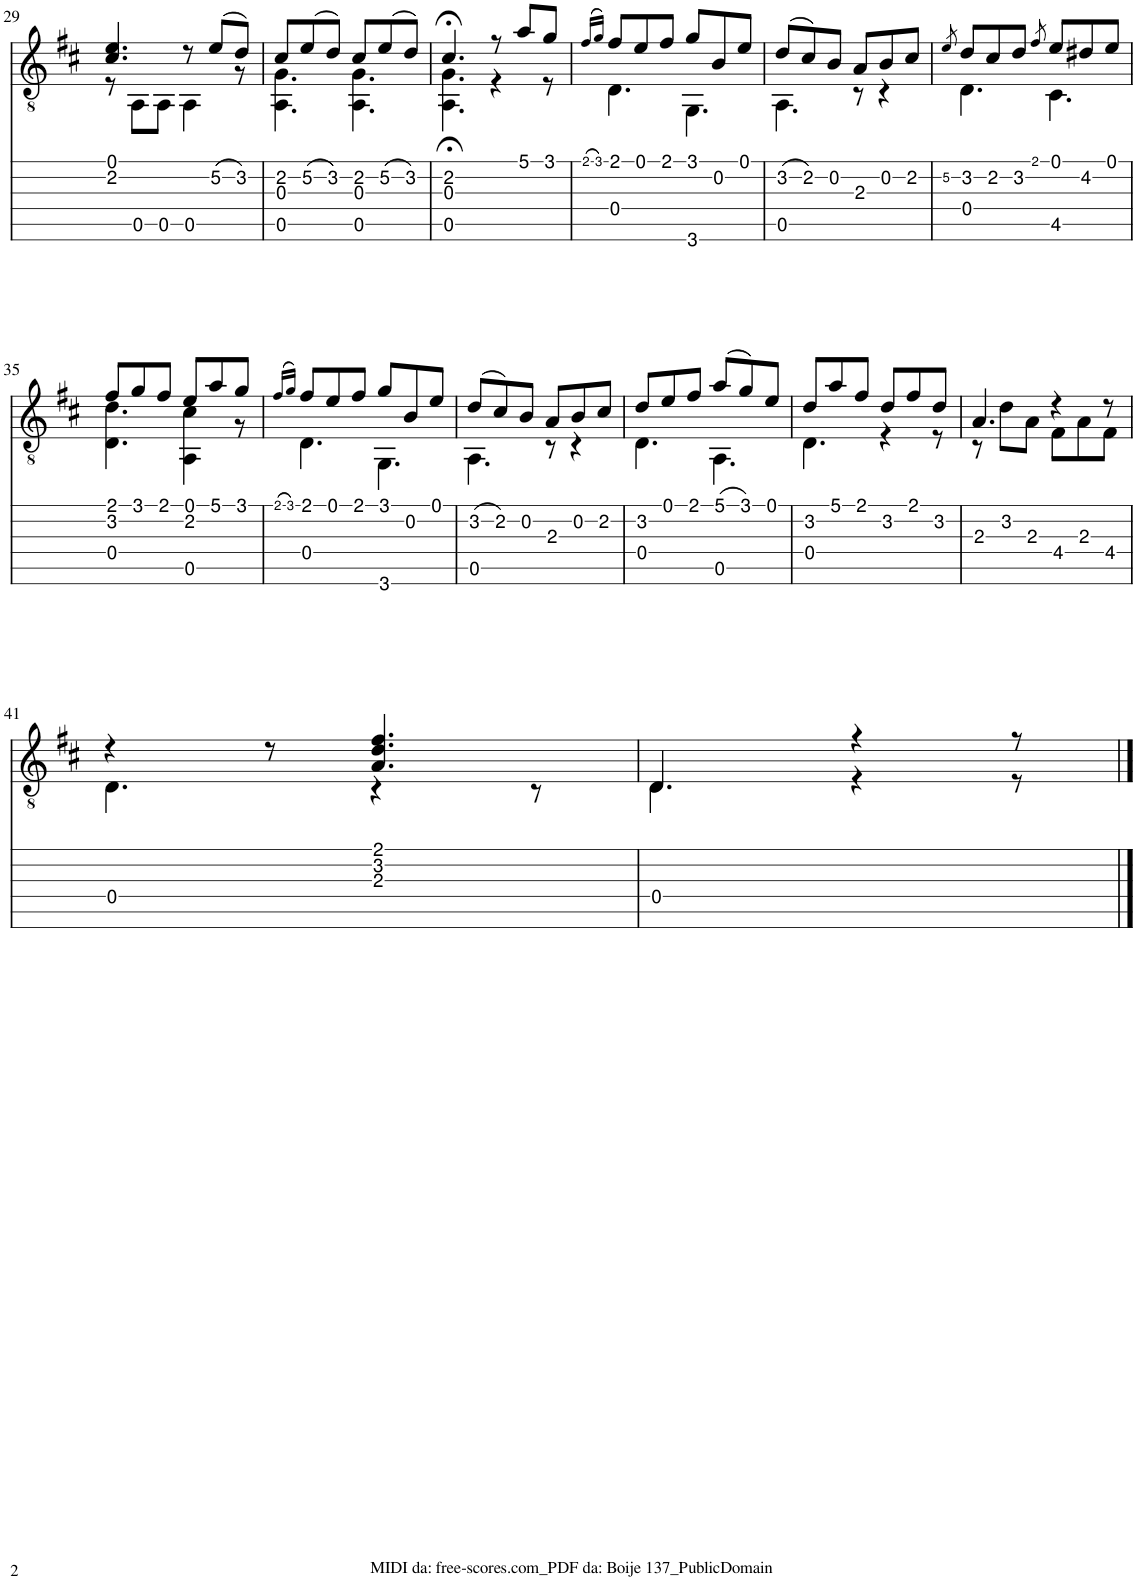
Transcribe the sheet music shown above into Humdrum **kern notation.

**kern	**kern
*part1	*part1
*staff2	*staff1
*I"Guitar	*
*I'Guit.	*
!!LO:PB:g=z
*	*clefGv2
*k[f#c#]	*k[f#c#]
*M6/8	*M6/8
=29	=29
*^	*^
4.c# 4.e	8r	4.c#/ 4.e/	8r
.	8AAL	.	8AA\L
.	8AAJ	.	8AA\J
8r	4AA	8r	4AA\
8eL	.	(8e/L	.
8dJ	8r	8d/J)	8r
=30	=30	=30	=30
8c#L	4.AA 4.G	8c#/L	4.AA\ 4.G\
8e	.	(8e/	.
8dJ	.	8d/J)	.
8c#L	4.AA 4.G	8c#/L	4.AA\ 4.G\
8e	.	(8e/	.
8dJ	.	8d/J)	.
=31	=31	=31	=31
4.c#;<	4.AA 4.G	4.c#;</	4.AA\ 4.G\
8r	4r	8r	4r
8aL	.	8a/L	.
8gJ	8r	8g/J	8r
=32	=32	=32	=32
qf#	.	(16qf#/LL	.
qg	.	16qg/JJ)	.
8f#L	4.D	8f#/L	4.D\
8e	.	8e/	.
8f#J	.	8f#/J	.
8gL	4.GG	8g/L	4.GG\
8B	.	8B/	.
8eJ	.	8e/J	.
=33	=33	=33	=33
8dL	4.AA	(8d/L	4.AA\
8c#	.	8c#/)	.
8BJ	.	8B/J	.
8AL	8r	8A/L	8r
8B	4r	8B/	4r
8c#J	.	8c#/J	.
=34	=34	=34	=34
qe	.	8qe/	.
8dL	4.D	8d/L	4.D\
8c#	.	8c#/	.
8dJ	.	8d/J	.
qf#	.	8qf#/	.
8eL	4.C#	8e/L	4.C#\
8d#X	.	8d#X/	.
8eJ	.	8e/J	.
!!LO:LB:g=z	!!
=35	=35	=35	=35
8f#L	4.D 4.d	8f#/L	4.D\ 4.d\
8g	.	8g/	.
8f#J	.	8f#/J	.
8eL	4AA 4c#	8e/L	4AA\ 4c#\
8a	.	8a/	.
8gJ	8r	8g/J	8r
=36	=36	=36	=36
qf#	.	(16qf#/LL	.
qg	.	16qg/JJ)	.
8f#L	4.D	8f#/L	4.D\
8e	.	8e/	.
8f#J	.	8f#/J	.
8gL	4.GG	8g/L	4.GG\
8B	.	8B/	.
8eJ	.	8e/J	.
=37	=37	=37	=37
8dL	4.AA	(8d/L	4.AA\
8c#	.	8c#/)	.
8BJ	.	8B/J	.
8AL	8r	8A/L	8r
8B	4r	8B/	4r
8c#J	.	8c#/J	.
=38	=38	=38	=38
8dL	4.D	8d/L	4.D\
8e	.	8e/	.
8f#J	.	8f#/J	.
8aL	4.AA	(8a/L	4.AA\
8g	.	8g/)	.
8eJ	.	8e/J	.
=39	=39	=39	=39
8dL	4.D	8d/L	4.D\
8a	.	8a/	.
8f#J	.	8f#/J	.
8dL	4r	8d/L	4r
8f#	.	8f#/	.
8dJ	8r	8d/J	8r
=40	=40	=40	=40
4.A	8r	4.A/	8r
.	8dL	.	8d\L
.	8AJ	.	8A\J
4r	8F#L	4r	8F#\L
.	8A	.	8A\
8r	8F#J	8r	8F#\J
!!LO:LB:g=z	!!
=41	=41	=41	=41
4r	4.D	4r	4.D\
8r	.	8r	.
4.A 4.d 4.f#	4r	4.A/ 4.d/ 4.f#/	4r
.	8r	.	8r
=42	=42	=42	=42
4.D	4.D	4.D/	4.D\
4r	4r	4r	4r
8r	8r	8r	8r
*v	*v	*	*
*	*v	*v
==	==
*-	*-
